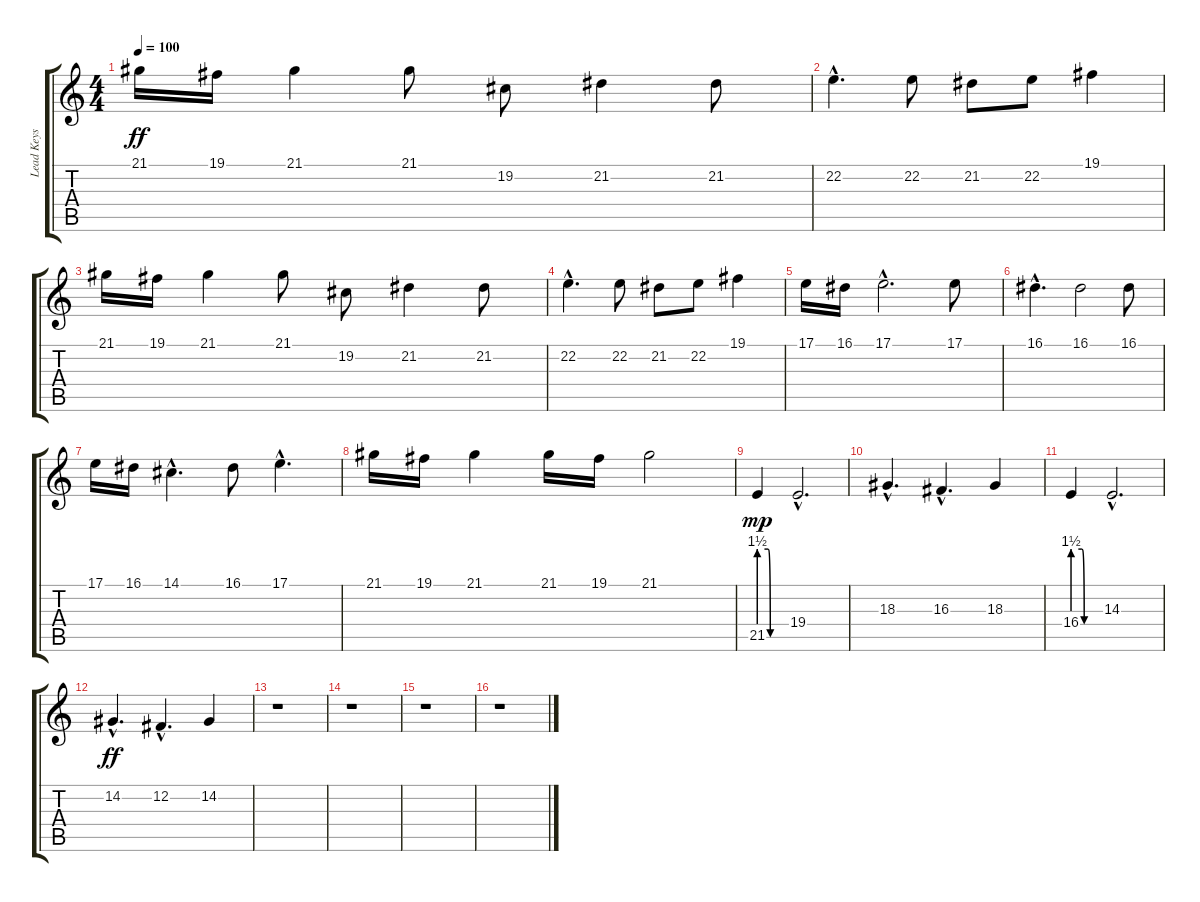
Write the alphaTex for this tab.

\track ("Lead Keys" "Lead Keys") {instrument electricpiano1}
\staff {score tabs}
\tuning (B3 Gb3 D3 A2 E2 B1) {hide}
\ts (4 4)
\tempo 100
\clef g2
\ks c
21.1.16{dy ff} 19.1.16 21.1.4 21.1.8 19.2.8 21.2.4 21.2.8 |
22.2{hac}.4{d} 22.2.8 21.2.8 22.2.8 19.1.4 |
21.1.16 19.1.16 21.1.4 21.1.8 19.2.8 21.2.4 21.2.8 |
22.2{hac}.4{d} 22.2.8 21.2.8 22.2.8 19.1.4 |
17.1.16 16.1.16 17.1{hac}.2{d} 17.1.8 |
16.1{hac}.4{d} 16.1.2 16.1.8 |
17.1.16 16.1.16 14.1{hac}.4{d} 16.1.8 17.1{hac}.4{d} |
21.1.16 19.1.16 21.1.4 21.1.16 19.1.16 21.1.2 |
21.5{be (custom 0 6 20 6 25 0 40 0 60 0)}.4{dy mp volume 9 balance 3 instrument fx4atmosphere} 19.4{hac}.2{d} |
18.3{hac}.4{d} 16.3{hac}.4{d} 18.3.4 |
16.4{be (custom 0 6 20 6 25 0 40 0 60 0)}.4{volume 9 instrument fx4atmosphere} 14.3{hac}.2{d} |
14.2{hac}.4{d dy ff} 12.2{hac}.4{d} 14.2.4 |
r.1 |
r.1 |
r.1 |
r.1
